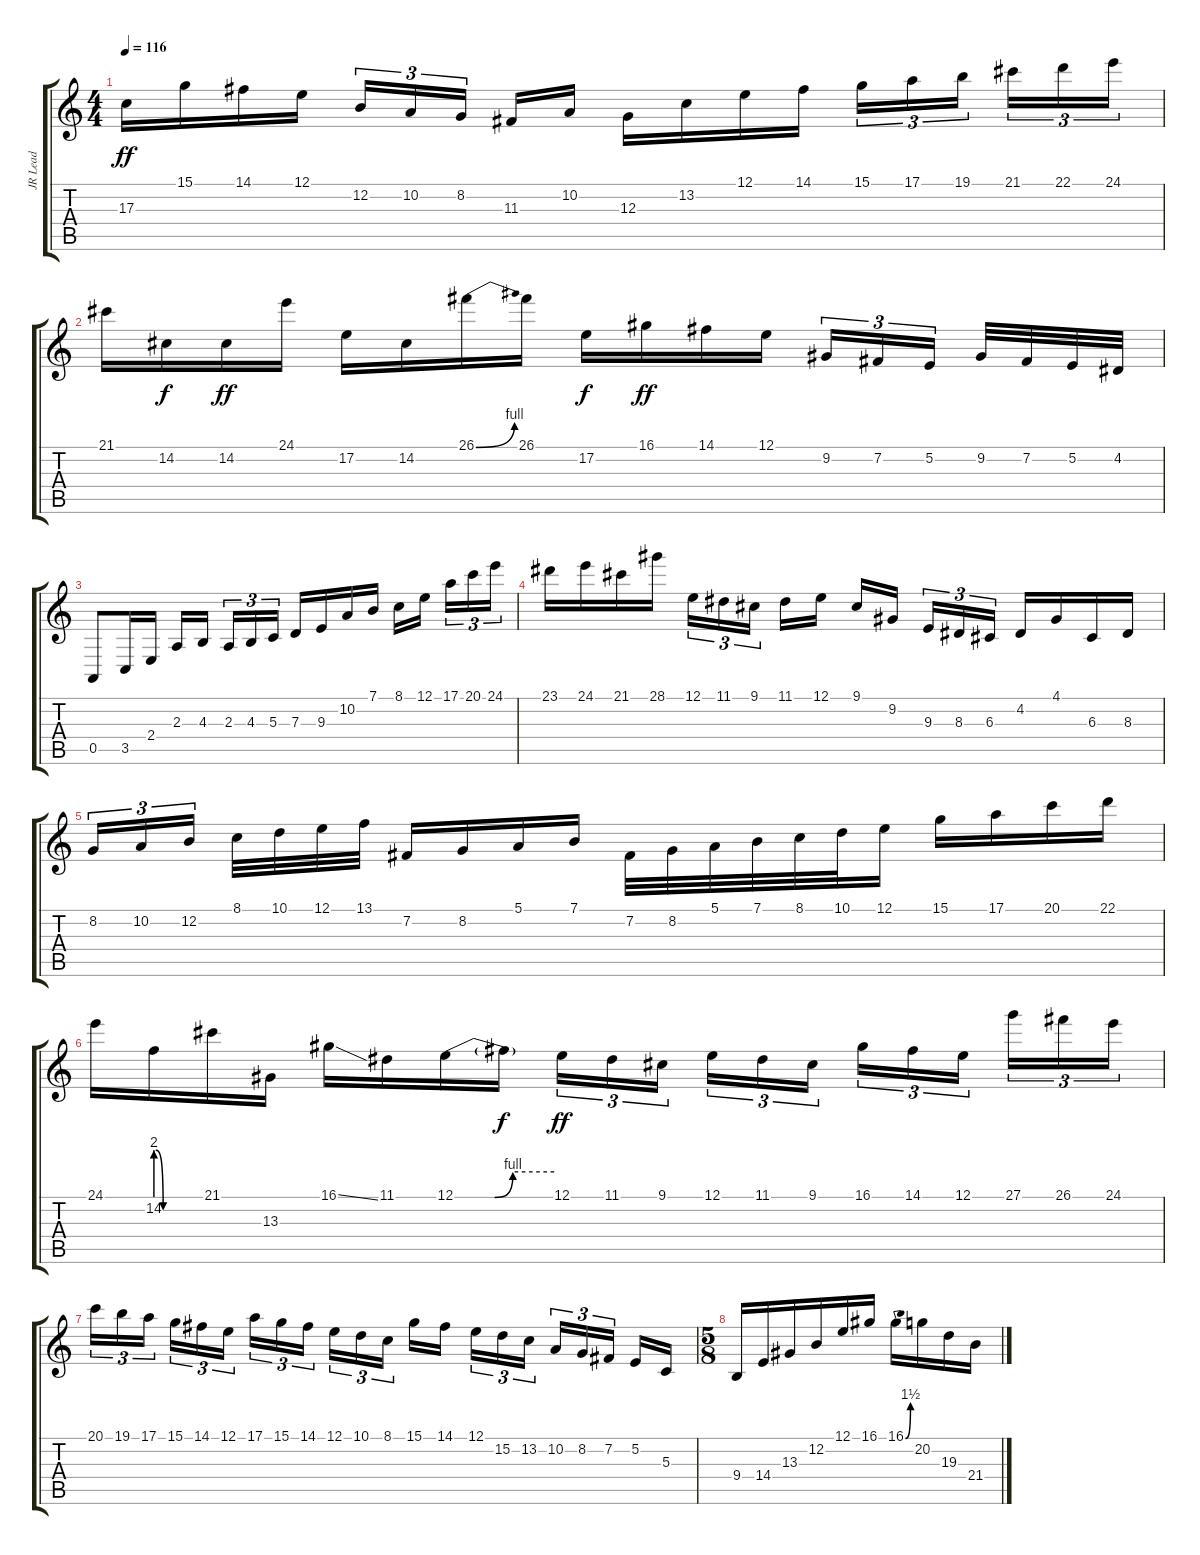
\track ("JR Lead" "JR Lead") {instrument lead2sawtooth}
\staff {score tabs}
\tuning (E4 B3 G3 D3 A2 E2) {hide}
\ts (4 4)
\tempo 116
\clef g2
\ks c
17.3.16{dy ff} 15.1.16 14.1.16 12.1.16 12.2.16{tu (3 2)} 10.2.16{tu (3 2)} 8.2.16{tu (3 2)} 11.3.16 10.2.16 12.3.16 13.2.16 12.1.16 14.1.16 15.1.16{tu (3 2)} 17.1.16{tu (3 2)} 19.1.16{tu (3 2)} 21.1.16{tu (3 2)} 22.1.16{tu (3 2)} 24.1.16{tu (3 2)} |
21.1.16 14.2.16{dy f} 14.2.16{dy ff} 24.1.16 17.2.16 14.2.16 26.1{be (bend 0 0 60 4)}.16 26.1.16 17.2.16{dy f} 16.1.16{dy ff} 14.1.16 12.1.16 9.2.16{tu (3 2)} 7.2.16{tu (3 2)} 5.2.16{tu (3 2)} 9.2.32 7.2.32 5.2.32 4.2.32 |
0.5.8 3.5.16 2.4.16 2.3.16 4.3.16 2.3.16{tu (3 2)} 4.3.16{tu (3 2)} 5.3.16{tu (3 2)} 7.3.16 9.3.16 10.2.16 7.1.16 8.1.16 12.1.16 17.1.16{tu (3 2)} 20.1.16{tu (3 2)} 24.1.16{tu (3 2)} |
23.1.16 24.1.16 21.1.16 28.1.16 12.1.16{tu (3 2)} 11.1.16{tu (3 2)} 9.1.16{tu (3 2)} 11.1.16 12.1.16 9.1.16 9.2.16 9.3.16{tu (3 2)} 8.3.16{tu (3 2)} 6.3.16{tu (3 2)} 4.2.16 4.1.16 6.3.16 8.3.16 |
8.2.16{tu (3 2)} 10.2.16{tu (3 2)} 12.2.16{tu (3 2)} 8.1.32 10.1.32 12.1.32 13.1.32 7.2.16 8.2.16 5.1.16 7.1.16 7.2.32 8.2.32 5.1.32 7.1.32 8.1.32 10.1.32 12.1.16 15.1.16 17.1.16 20.1.16 22.1.16 |
24.1.16 14.2{be (custom 0 8 10 0 20 0 40 0 60 0)}.16 21.1.16 13.3.16 16.1{ss}.16 11.1.16 12.1{be (custom 0 0 24 0 35 4 60 4)}.16 12.1{t}.16{dy f} 12.1.16{tu (3 2) dy ff} 11.1.16{tu (3 2)} 9.1.16{tu (3 2)} 12.1.16{tu (3 2)} 11.1.16{tu (3 2)} 9.1.16{tu (3 2)} 16.1.16{tu (3 2)} 14.1.16{tu (3 2)} 12.1.16{tu (3 2)} 27.1.16{tu (3 2)} 26.1.16{tu (3 2)} 24.1.16{tu (3 2)} |
20.1.16{tu (3 2)} 19.1.16{tu (3 2)} 17.1.16{tu (3 2)} 15.1.16{tu (3 2)} 14.1.16{tu (3 2)} 12.1.16{tu (3 2)} 17.1.16{tu (3 2)} 15.1.16{tu (3 2)} 14.1.16{tu (3 2)} 12.1.16{tu (3 2)} 10.1.16{tu (3 2)} 8.1.16{tu (3 2)} 15.1.16 14.1.16 12.1.16{tu (3 2)} 15.2.16{tu (3 2)} 13.2.16{tu (3 2)} 10.2.16{tu (3 2)} 8.2.16{tu (3 2)} 7.2.16{tu (3 2)} 5.2.16 5.3.16 |
\ts (5 8)
9.4.16 14.4.16 13.3.16 12.2.16 12.1.16 16.1.16 16.1{be (bend 0 0 60 6)}.16 20.2.16 19.3.16 21.4.16
